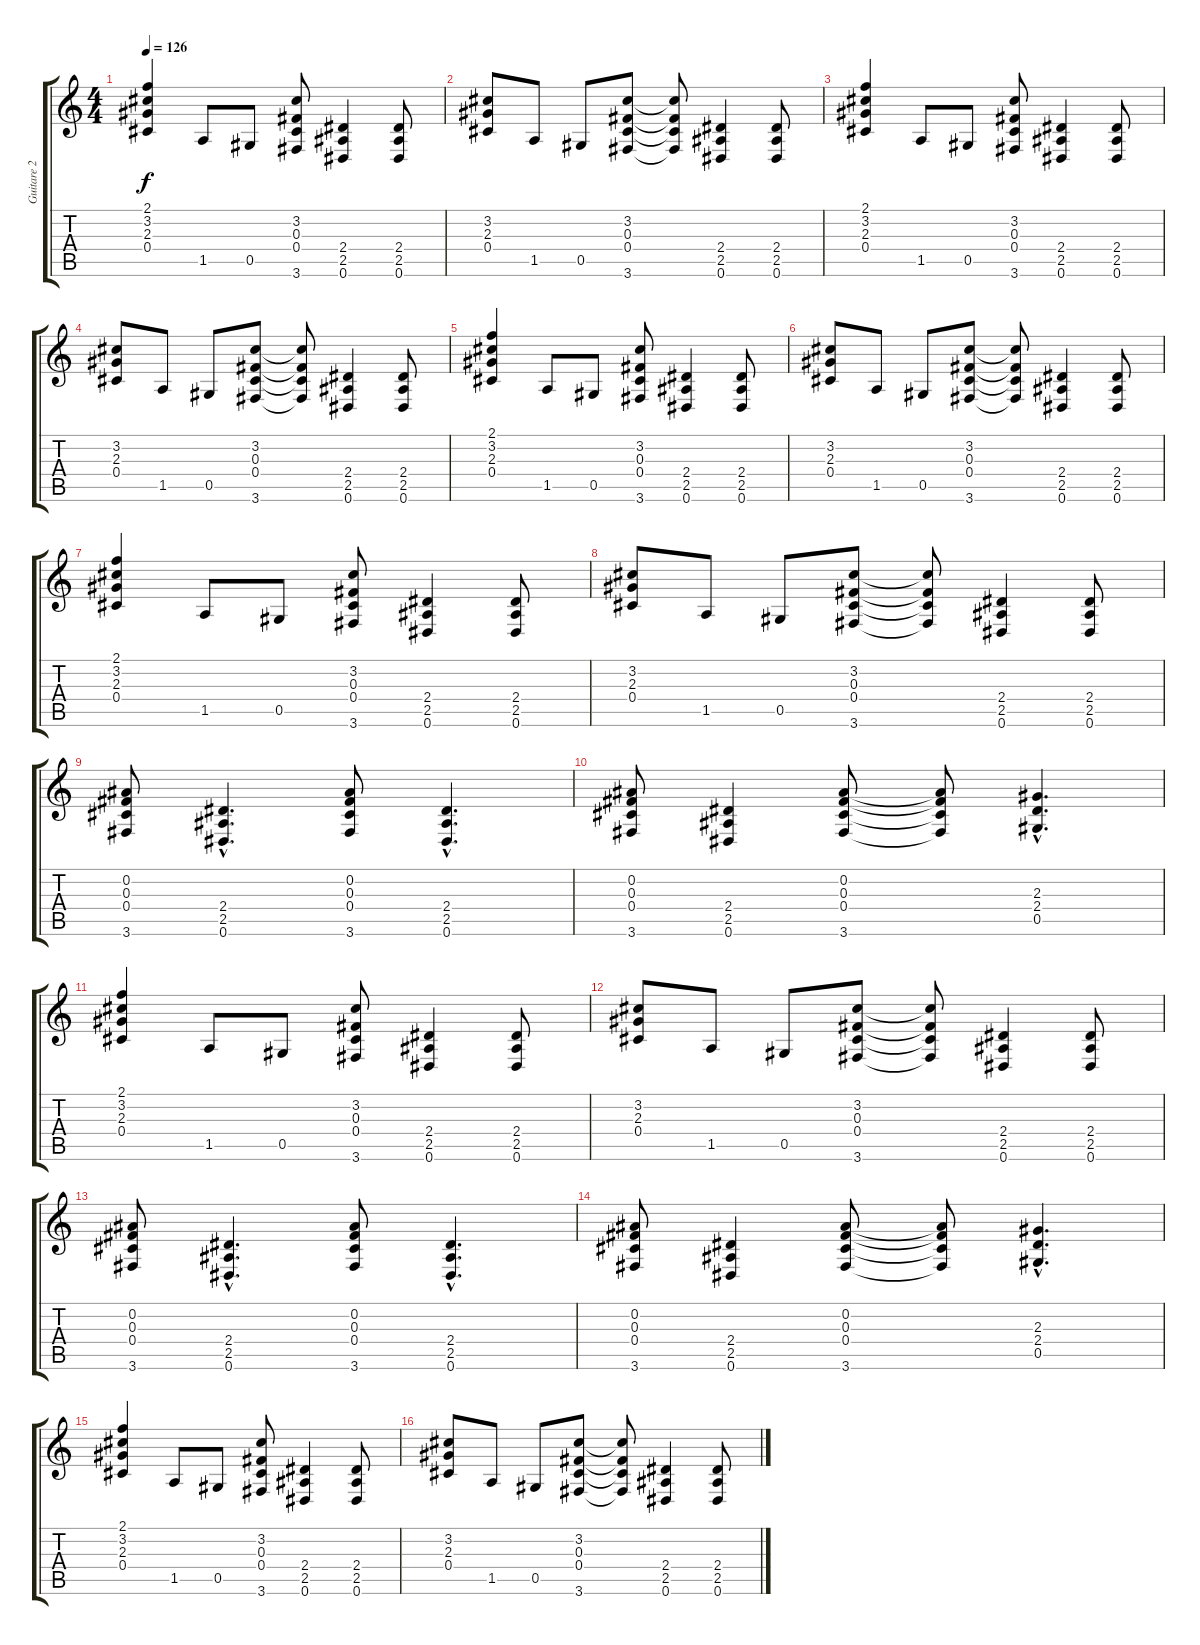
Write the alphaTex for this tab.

\track ("Guitare 2" "Guitare 2") {instrument distortionguitar}
\staff {score tabs}
\tuning (Eb4 Bb3 Gb3 Db3 Ab2 Eb2) {hide}
\ts (4 4)
\tempo 126
\clef g2
\ks c
(2.1 3.2 2.3 0.4).4{dy f} 1.5.8 0.5.8 (3.2 0.3 0.4 3.6).8 (2.4 2.5 0.6).4 (2.4 2.5 0.6).8 |
(3.2 2.3 0.4).8 1.5.8 0.5.8 (3.2 0.3 0.4 3.6).8 (3.2{t} 0.3{t} 0.4{t} 3.6{t}).8 (2.4 2.5 0.6).4 (2.4 2.5 0.6).8 |
(2.1 3.2 2.3 0.4).4 1.5.8 0.5.8 (3.2 0.3 0.4 3.6).8 (2.4 2.5 0.6).4 (2.4 2.5 0.6).8 |
(3.2 2.3 0.4).8 1.5.8 0.5.8 (3.2 0.3 0.4 3.6).8 (3.2{t} 0.3{t} 0.4{t} 3.6{t}).8 (2.4 2.5 0.6).4 (2.4 2.5 0.6).8 |
(2.1 3.2 2.3 0.4).4 1.5.8 0.5.8 (3.2 0.3 0.4 3.6).8 (2.4 2.5 0.6).4 (2.4 2.5 0.6).8 |
(3.2 2.3 0.4).8 1.5.8 0.5.8 (3.2 0.3 0.4 3.6).8 (3.2{t} 0.3{t} 0.4{t} 3.6{t}).8 (2.4 2.5 0.6).4 (2.4 2.5 0.6).8 |
(2.1 3.2 2.3 0.4).4 1.5.8 0.5.8 (3.2 0.3 0.4 3.6).8 (2.4 2.5 0.6).4 (2.4 2.5 0.6).8 |
(3.2 2.3 0.4).8 1.5.8 0.5.8 (3.2 0.3 0.4 3.6).8 (3.2{t} 0.3{t} 0.4{t} 3.6{t}).8 (2.4 2.5 0.6).4 (2.4 2.5 0.6).8 |
(0.2 0.3 0.4 3.6).8 (2.4{hac} 2.5{hac} 0.6{hac}).4{d} (0.2 0.3 0.4 3.6).8 (2.4{hac} 2.5{hac} 0.6{hac}).4{d} |
(0.2 0.3 0.4 3.6).8 (2.4 2.5 0.6).4 (0.2 0.3 0.4 3.6).8 (0.2{t} 0.3{t} 0.4{t} 3.6{t}).8 (2.3{hac} 2.4{hac} 0.5{hac}).4{d} |
(2.1 3.2 2.3 0.4).4 1.5.8 0.5.8 (3.2 0.3 0.4 3.6).8 (2.4 2.5 0.6).4 (2.4 2.5 0.6).8 |
(3.2 2.3 0.4).8 1.5.8 0.5.8 (3.2 0.3 0.4 3.6).8 (3.2{t} 0.3{t} 0.4{t} 3.6{t}).8 (2.4 2.5 0.6).4 (2.4 2.5 0.6).8 |
(0.2 0.3 0.4 3.6).8 (2.4{hac} 2.5{hac} 0.6{hac}).4{d} (0.2 0.3 0.4 3.6).8 (2.4{hac} 2.5{hac} 0.6{hac}).4{d} |
(0.2 0.3 0.4 3.6).8 (2.4 2.5 0.6).4 (0.2 0.3 0.4 3.6).8 (0.2{t} 0.3{t} 0.4{t} 3.6{t}).8 (2.3{hac} 2.4{hac} 0.5{hac}).4{d} |
(2.1 3.2 2.3 0.4).4 1.5.8 0.5.8 (3.2 0.3 0.4 3.6).8 (2.4 2.5 0.6).4 (2.4 2.5 0.6).8 |
(3.2 2.3 0.4).8 1.5.8 0.5.8 (3.2 0.3 0.4 3.6).8 (3.2{t} 0.3{t} 0.4{t} 3.6{t}).8 (2.4 2.5 0.6).4 (2.4 2.5 0.6).8
